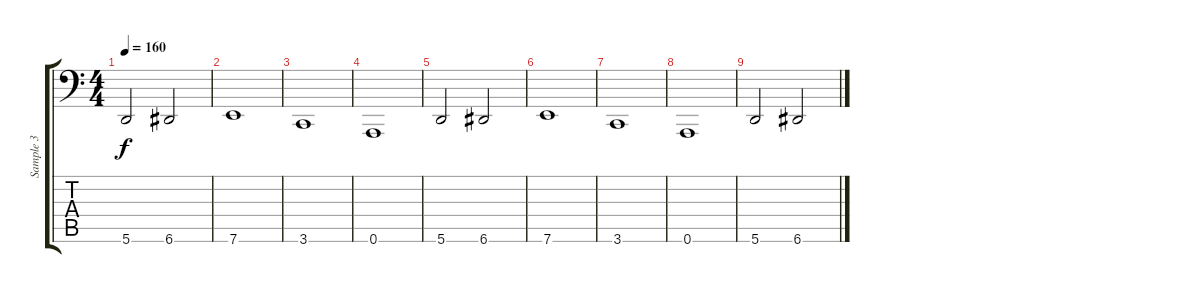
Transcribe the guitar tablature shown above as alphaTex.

\track ("Sample 3" "Sample 3") {instrument stringensemble1}
\staff {score tabs}
\tuning (B3 Gb3 D3 A2 E2 A1) {hide}
\ts (4 4)
\tempo 160
\clef f4
\ks c
5.6.2{dy f} 6.6.2 |
7.6.1 |
3.6.1 |
0.6.1 |
5.6.2 6.6.2 |
7.6.1 |
3.6.1 |
0.6.1 |
5.6.2 6.6.2
